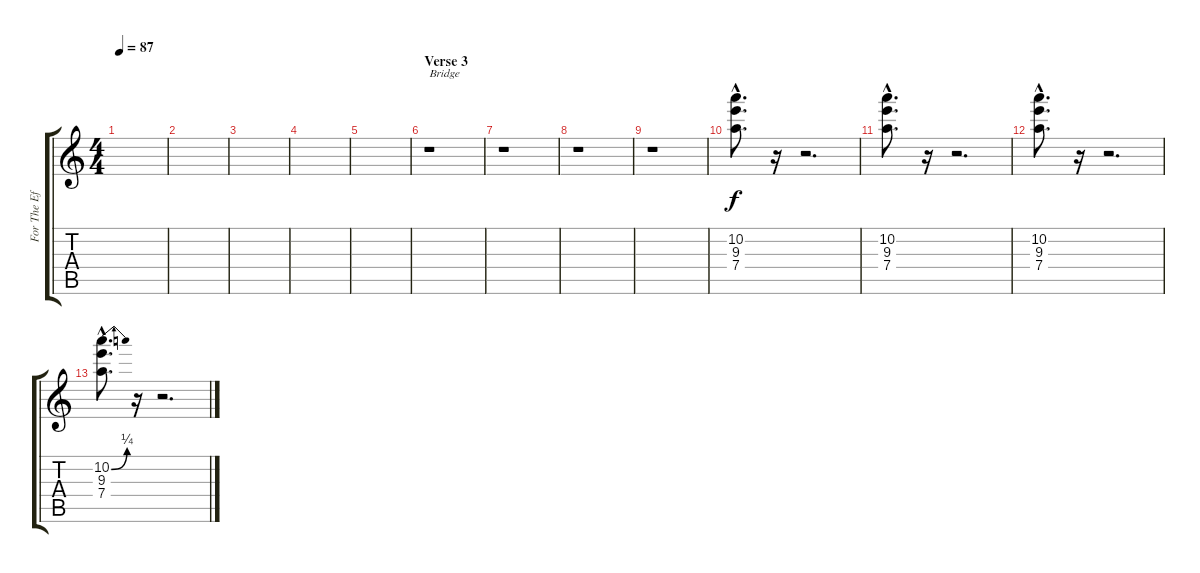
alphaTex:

\track ("For The Effect" "For The Ef") {instrument overdrivenguitar}
\staff {score tabs}
\tuning (E5 B4 G4 D4 A3 E3) {hide}
\ts (4 4)
\tempo 87
\clef g2
\ks c
|
|
|
|
|
\section ("" "Verse 3")
r.1{txt "Bridge"} |
r.1 |
r.1 |
r.1 |
(10.2{hac} 9.3{hac} 7.4{hac}).8{d} r.16 r.2{d} |
(10.2{hac} 9.3{hac} 7.4{hac}).8{d} r.16 r.2{d} |
(10.2{hac} 9.3{hac} 7.4{hac}).8{d} r.16 r.2{d} |
(10.2{be (bend 0 0 60 1) hac} 9.3{hac} 7.4{hac}).8{d} r.16 r.2{d}
